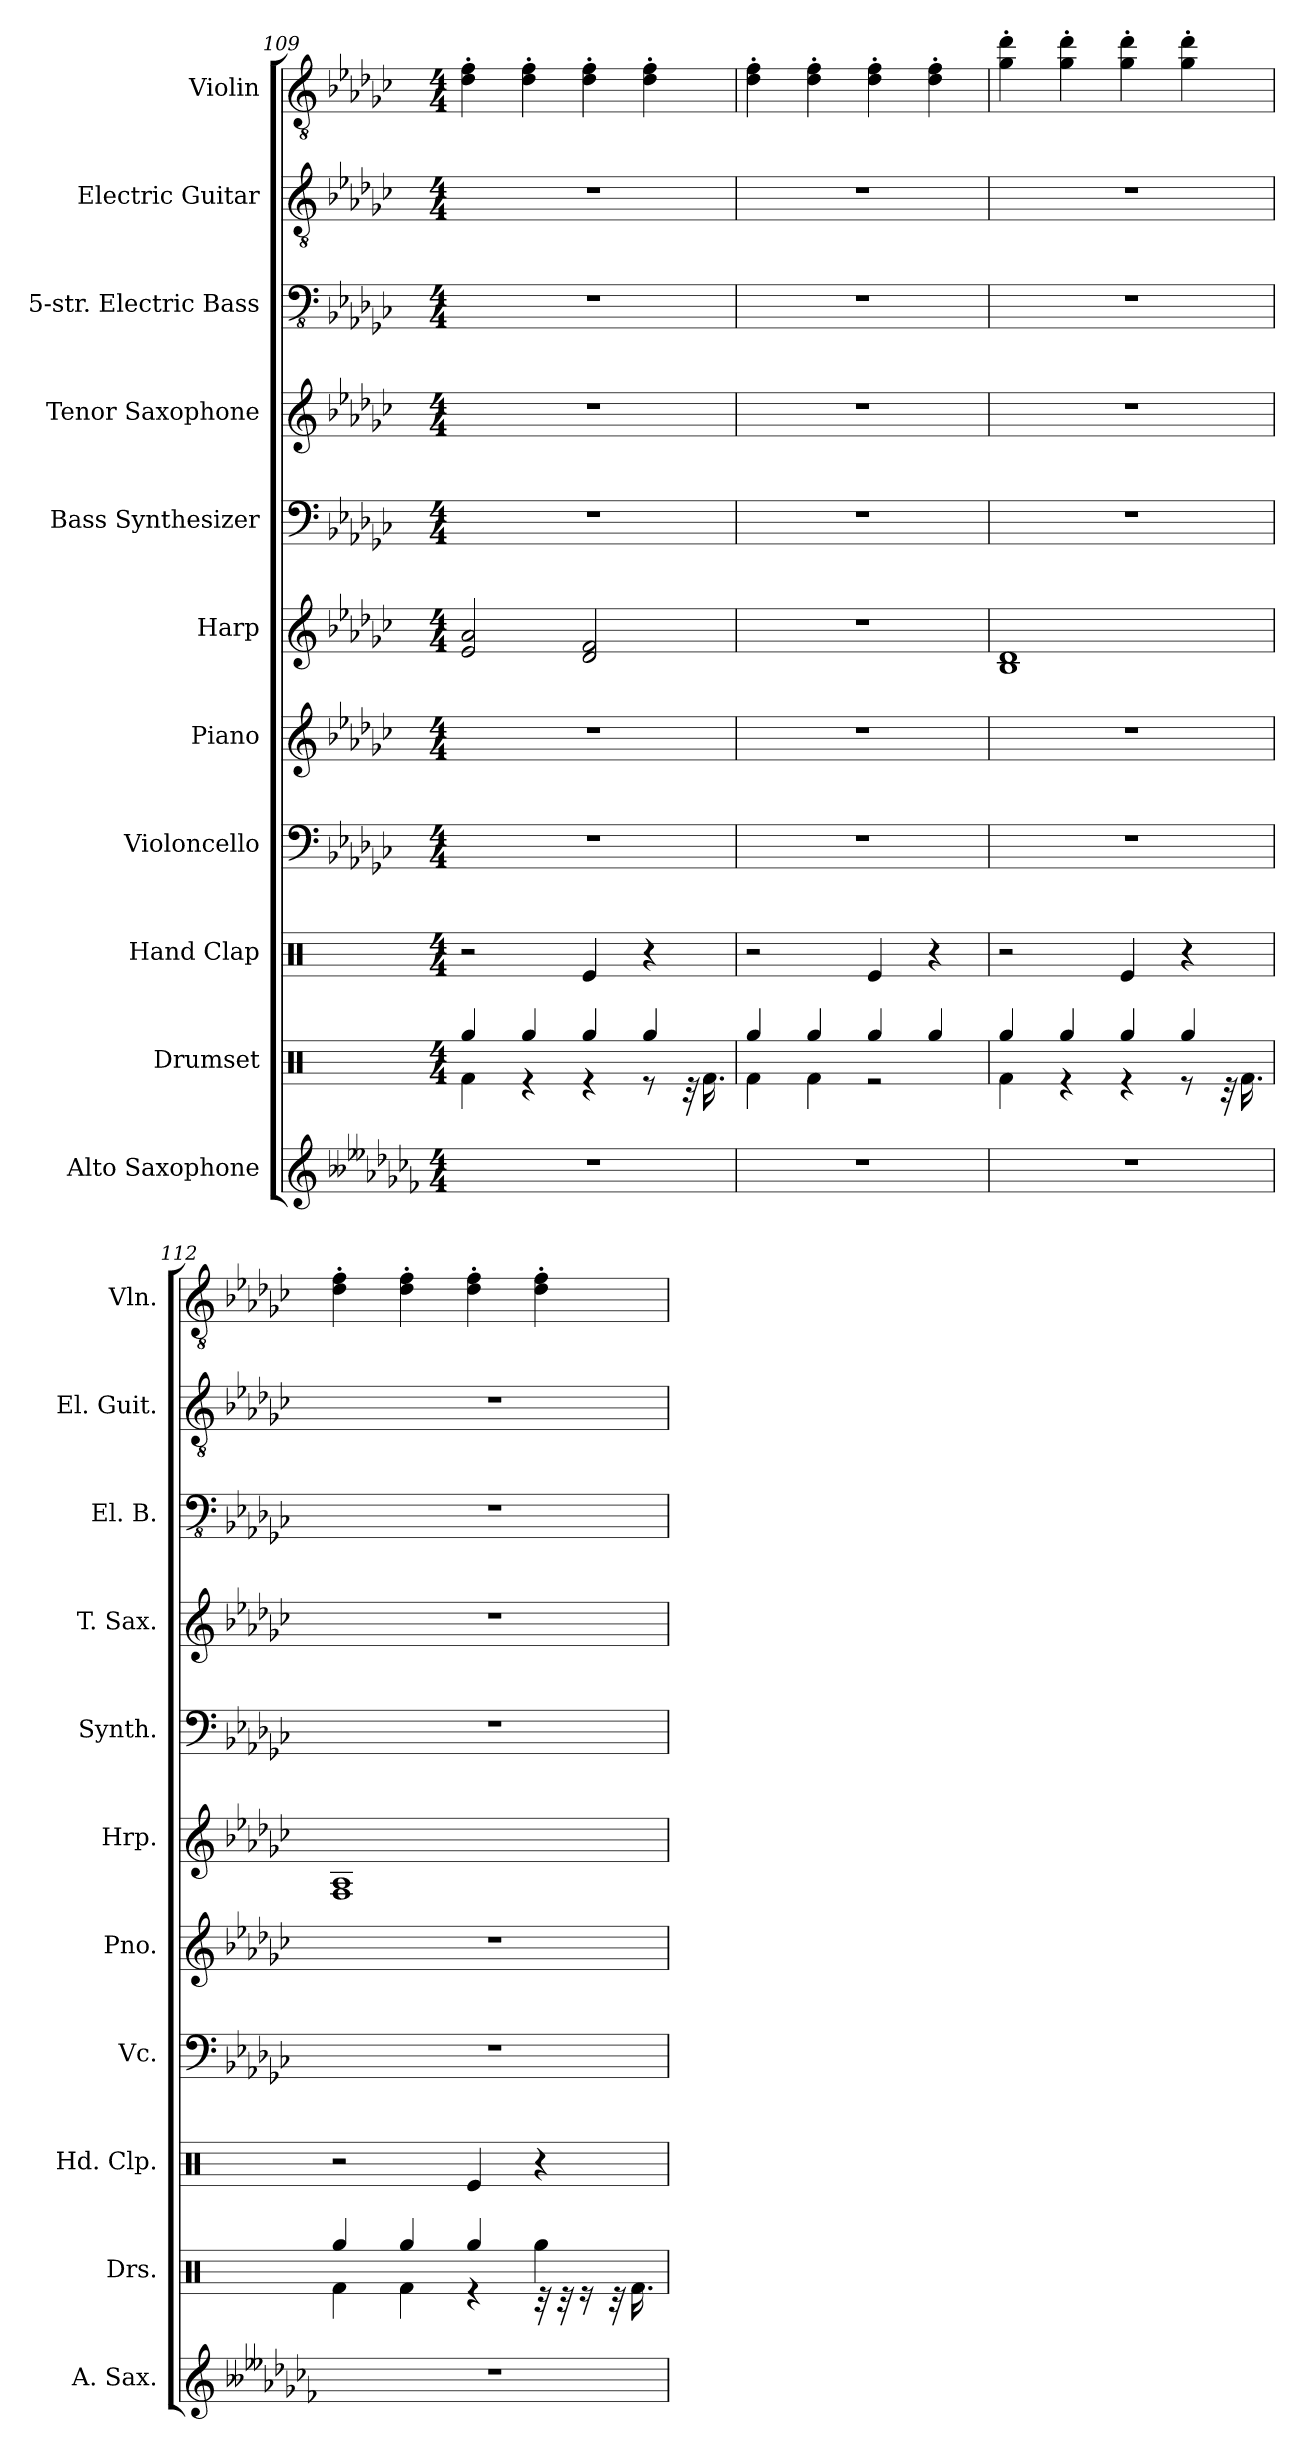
**kern	**kern	**kern	**kern	**kern	**kern	**kern	**kern	**kern	**kern	**kern
*part11	*part10	*part9	*part8	*part7	*part6	*part5	*part4	*part3	*part2	*part1
*staff11	*staff10	*staff9	*staff8	*staff7	*staff6	*staff5	*staff4	*staff3	*staff2	*staff1
*I"Alto Saxophone	*I"Drumset	*I"Hand Clap	*I"Violoncello	*I"Piano	*I"Harp	*I"Bass Synthesizer	*I"Tenor Saxophone	*I"5-str. Electric Bass	*I"Electric Guitar	*I"Violin
*I'A. Sax.	*I'Drs.	*I'Hd. Clp.	*I'Vc.	*I'Pno.	*I'Hrp.	*I'Synth.	*I'T. Sax.	*I'El. B.	*I'El. Guit.	*I'Vln.
*clefG2	*clefX	*clefX	*clefF4	*clefG2	*clefG2	*clefF4	*clefG2	*clefFv4	*clefGv2	*clefGv2
*ITrd5c9	*	*	*	*	*	*	*ITrd8c14	*	*	*
*k[b--e--a-d-g-c-f-]	*k[]	*k[]	*k[b-e-a-d-g-c-]	*k[b-e-a-d-g-c-]	*k[b-e-a-d-g-c-]	*k[b-e-a-d-g-c-]	*k[b-e-a-d-g-c-]	*k[b-e-a-d-g-c-]	*k[b-e-a-d-g-c-]	*k[b-e-a-d-g-c-]
*M4/4	*M4/4	*M4/4	*M4/4	*M4/4	*M4/4	*M4/4	*M4/4	*M4/4	*M4/4	*M4/4
=109	=109	=109	=109	=109	=109	=109	=109	=109	=109	=109
*	*^	*	*	*	*	*	*	*	*	*
1r	4Rgg/	4Rf\	2r	1r	1r	2e-/ 2a-/	1r	1r	1r	1r	4d-\' 4f\'
.	4Rgg/	4r	.	.	.	.	.	.	.	.	4d-\' 4f\'
.	4Rgg/	4r	4Re/	.	.	2d-/ 2f/	.	.	.	.	4d-\' 4f\'
.	4Rgg/	8r	4r	.	.	.	.	.	.	.	4d-\' 4f\'
.	.	32r	.	.	.	.	.	.	.	.	.
.	.	16.Rf\	.	.	.	.	.	.	.	.	.
!!LO:PB:g=z
=110	=110	=110	=110	=110	=110	=110	=110	=110	=110	=110	=110
1r	4Rgg/	4Rf\	2r	1r	1r	1r	1r	1r	1r	1r	4d-\' 4f\'
.	4Rgg/	4Rf\	.	.	.	.	.	.	.	.	4d-\' 4f\'
.	4Rgg/	2r	4Re/	.	.	.	.	.	.	.	4d-\' 4f\'
.	4Rgg/	.	4r	.	.	.	.	.	.	.	4d-\' 4f\'
=111	=111	=111	=111	=111	=111	=111	=111	=111	=111	=111	=111
1r	4Rgg/	4Rf\	2r	1r	1r	1B- 1d-	1r	1r	1r	1r	4g-\' 4dd-\'
.	4Rgg/	4r	.	.	.	.	.	.	.	.	4g-\' 4dd-\'
.	4Rgg/	4r	4Re/	.	.	.	.	.	.	.	4g-\' 4dd-\'
.	4Rgg/	8r	4r	.	.	.	.	.	.	.	4g-\' 4dd-\'
.	.	32r	.	.	.	.	.	.	.	.	.
.	.	16.Rf\	.	.	.	.	.	.	.	.	.
=112	=112	=112	=112	=112	=112	=112	=112	=112	=112	=112	=112
1r	4Rgg/	4Rf\	2r	1r	1r	1F 1A-	1r	1r	1r	1r	4d-\' 4f\'
.	4Rgg/	4Rf\	.	.	.	.	.	.	.	.	4d-\' 4f\'
.	4Rgg/	4r	4Re/	.	.	.	.	.	.	.	4d-\' 4f\'
.	4Rgg\	32r	4r	.	.	.	.	.	.	.	4d-\' 4f\'
.	.	32r	.	.	.	.	.	.	.	.	.
.	.	16r	.	.	.	.	.	.	.	.	.
.	.	32r	.	.	.	.	.	.	.	.	.
.	.	16.Rf\	.	.	.	.	.	.	.	.	.
*	*v	*v	*	*	*	*	*	*	*	*	*
=	=	=	=	=	=	=	=	=	=	=
*-	*-	*-	*-	*-	*-	*-	*-	*-	*-	*-
